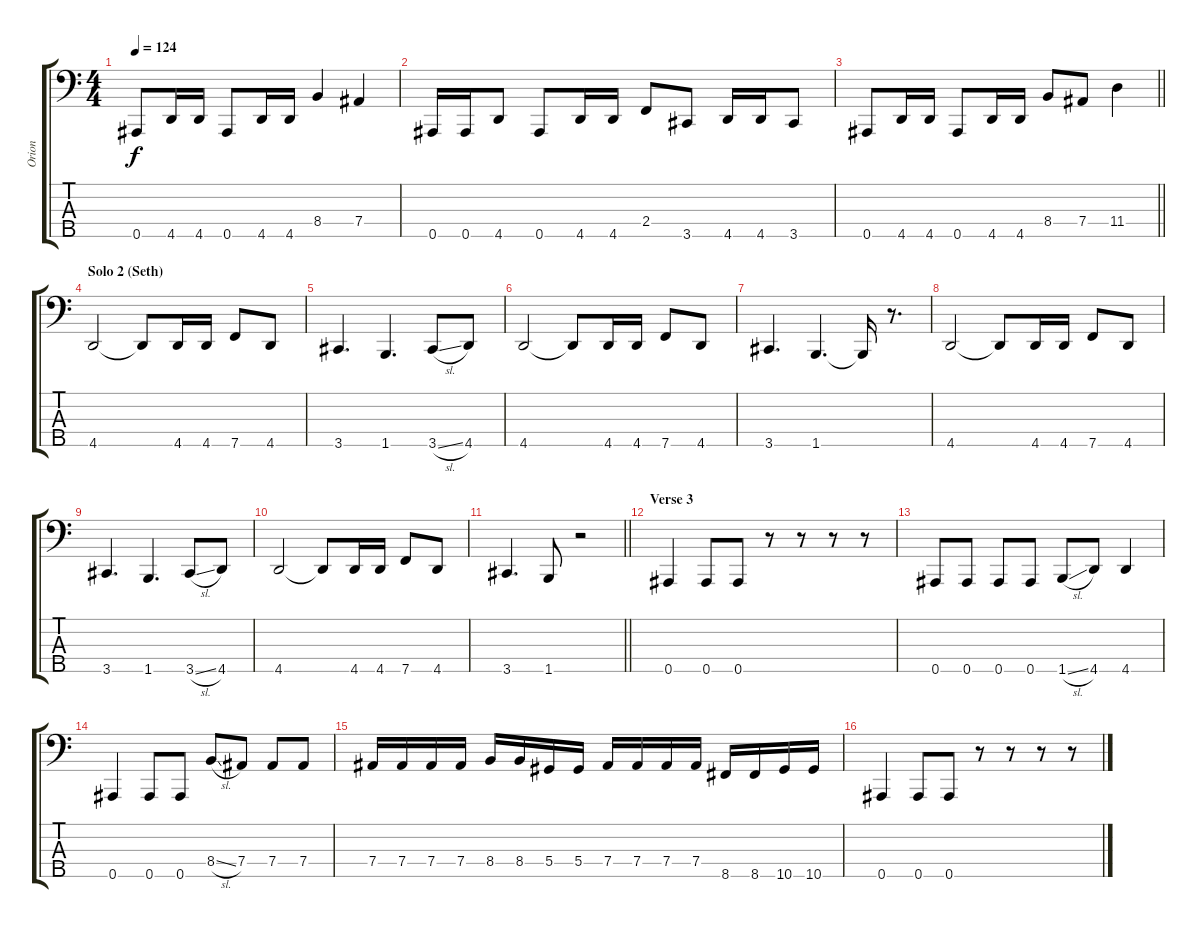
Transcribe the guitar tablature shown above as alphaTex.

\track ("Orion" "Orion") {instrument electricbassfinger}
\staff {score tabs}
\tuning (Gb2 Db2 Ab1 Eb1 Bb0) {hide}
\ts (4 4)
\tempo 124
\clef f4
\ks c
0.5.8{dy f} 4.5.16 4.5.16 0.5.8 4.5.16 4.5.16 8.4.4 7.4.4 |
0.5.16 0.5.16 4.5.8 0.5.8 4.5.16 4.5.16 2.4.8 3.5.8 4.5.16 4.5.16 3.5.8 |
\barLineRight lightlight
0.5.8 4.5.16 4.5.16 0.5.8 4.5.16 4.5.16 8.4.8 7.4.8 11.4.4 |
\section ("" "Solo 2 (Seth)")
4.5.2 4.5{t}.8 4.5.16 4.5.16 7.5.8 4.5.8 |
3.5.4{d} 1.5.4{d} 3.5{sl}.8 4.5.8 |
4.5.2 4.5{t}.8 4.5.16 4.5.16 7.5.8 4.5.8 |
3.5.4{d} 1.5.4{d} 1.5{t}.16 r.8{d} |
4.5.2 4.5{t}.8 4.5.16 4.5.16 7.5.8 4.5.8 |
3.5.4{d} 1.5.4{d} 3.5{sl}.8 4.5.8 |
4.5.2 4.5{t}.8 4.5.16 4.5.16 7.5.8 4.5.8 |
\barLineRight lightlight
3.5.4{d} 1.5.8 r.2 |
\section ("" "Verse 3")
0.5.4 0.5.8 0.5.8 r.8 r.8 r.8 r.8 |
0.5.8 0.5.8 0.5.8 0.5.8 1.5{sl}.8 4.5.8 4.5.4 |
0.5.4 0.5.8 0.5.8 8.4{sl}.8 7.4.8 7.4.8 7.4.8 |
7.4.16 7.4.16 7.4.16 7.4.16 8.4.16 8.4.16 5.4.16 5.4.16 7.4.16 7.4.16 7.4.16 7.4.16 8.5.16 8.5.16 10.5.16 10.5.16 |
0.5.4 0.5.8 0.5.8 r.8 r.8 r.8 r.8
